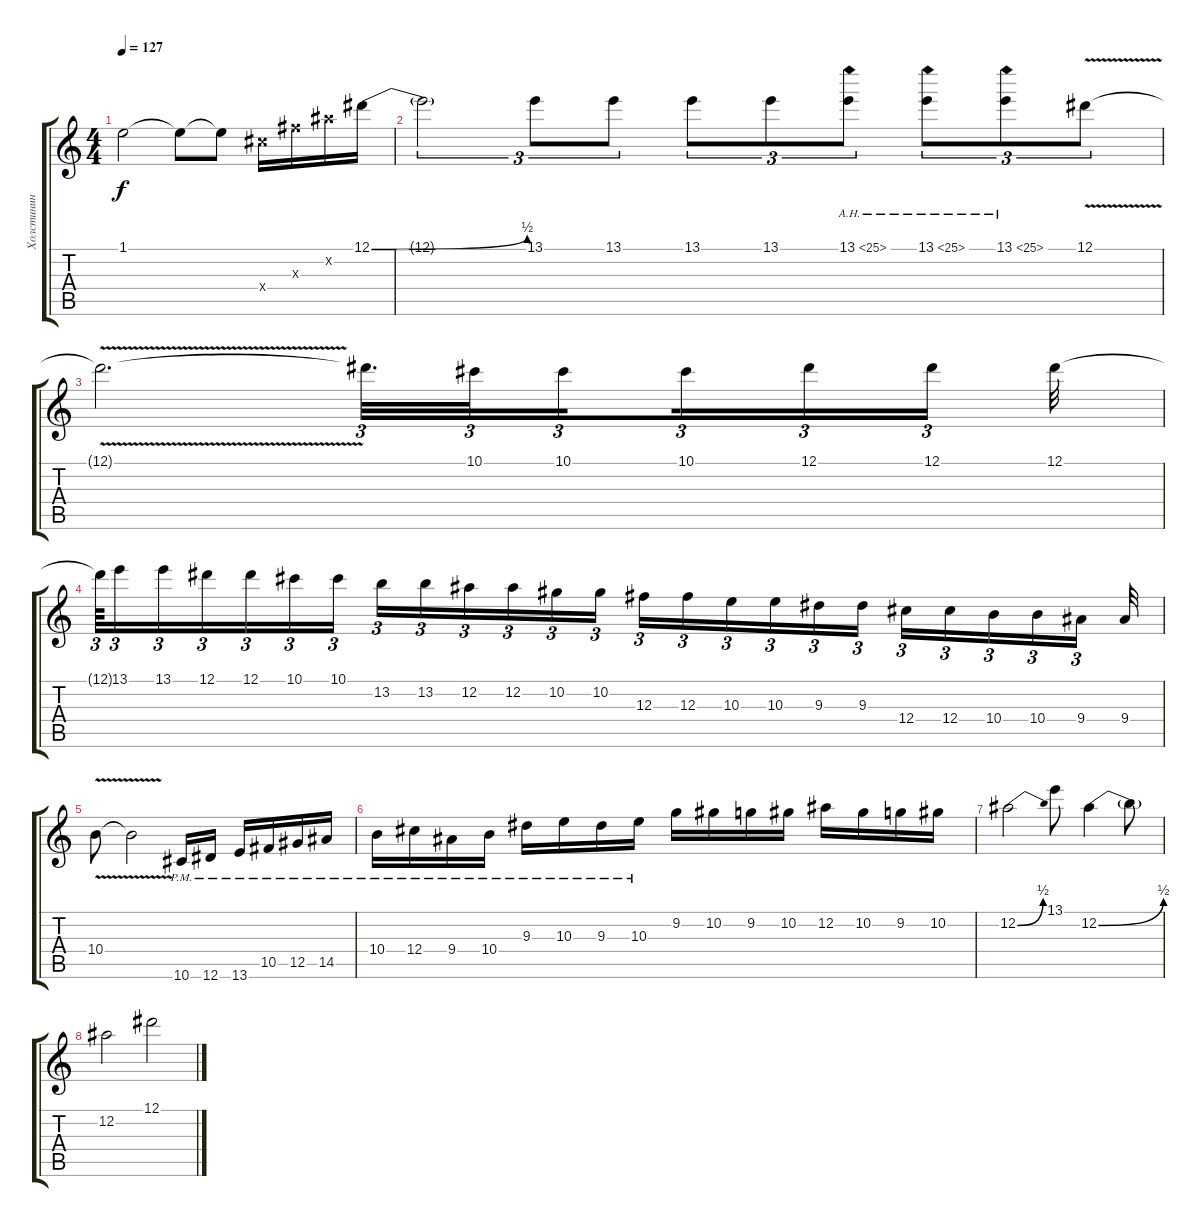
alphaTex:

\track ("Холстинин" "Холстинин") {instrument distortionguitar}
\staff {score tabs}
\tuning (Eb4 Bb3 Gb3 Db3 Ab2 Eb2) {hide}
\ts (4 4)
\tempo 127
\clef g2
\ks c
1.1.2{dy f} 1.1{t}.8 1.1{t}.8 12.4{x}.16 12.3{x}.16 12.2{x}.16 12.1{be (bend 0 0 60 2)}.16 |
12.1{t}.2{tu (3 2)} 13.1.8{tu (3 2)} 13.1.8{tu (3 2)} 13.1.8{tu (3 2)} 13.1.8{tu (3 2)} 13.1{ah 12}.8{tu (3 2)} 13.1{ah 12}.8{tu (3 2)} 13.1{ah 12}.8{tu (3 2)} 12.1{v}.8{tu (3 2)} |
12.1{t}.2{d} 12.1{t}.32{d tu (3 2)} 10.1.32{tu (3 2)} 10.1.16{tu (3 2) beam splitsecondary} 10.1.16{tu (3 2)} 12.1.16{tu (3 2)} 12.1.16{tu (3 2) beam splitsecondary} 12.1.32 |
12.1{t}.64{tu (3 2)} 13.1.16{tu (3 2)} 13.1.16{tu (3 2)} 12.1.16{tu (3 2)} 12.1.16{tu (3 2)} 10.1.16{tu (3 2)} 10.1.16{tu (3 2)} 13.2.16{tu (3 2)} 13.2.16{tu (3 2)} 12.2.16{tu (3 2)} 12.2.16{tu (3 2)} 10.2.16{tu (3 2)} 10.2.16{tu (3 2)} 12.3.16{tu (3 2)} 12.3.16{tu (3 2)} 10.3.16{tu (3 2)} 10.3.16{tu (3 2)} 9.3.16{tu (3 2)} 9.3.16{tu (3 2)} 12.4.16{tu (3 2)} 12.4.16{tu (3 2)} 10.4.16{tu (3 2)} 10.4.16{tu (3 2)} 9.4.16{tu (3 2) beam splitsecondary} 9.4.32 |
10.4{v}.8 10.4{t}.2 10.6{pm}.16 12.6{pm}.16 13.6{pm}.16 10.5{pm}.16 12.5{pm}.16 14.5{pm}.16 |
10.4{pm}.16 12.4{pm}.16 9.4{pm}.16 10.4{pm}.16 9.3{pm}.16 10.3{pm}.16 9.3{pm}.16 10.3{pm}.16 9.2.16 10.2.16 9.2.16 10.2.16 12.2.16 10.2.16 9.2.16 10.2.16 |
12.2{be (bend 0 0 60 2)}.2 13.1.8 12.2{be (bend 0 0 60 2)}.4 12.2{t}.8 |
12.2.2 12.1.2
